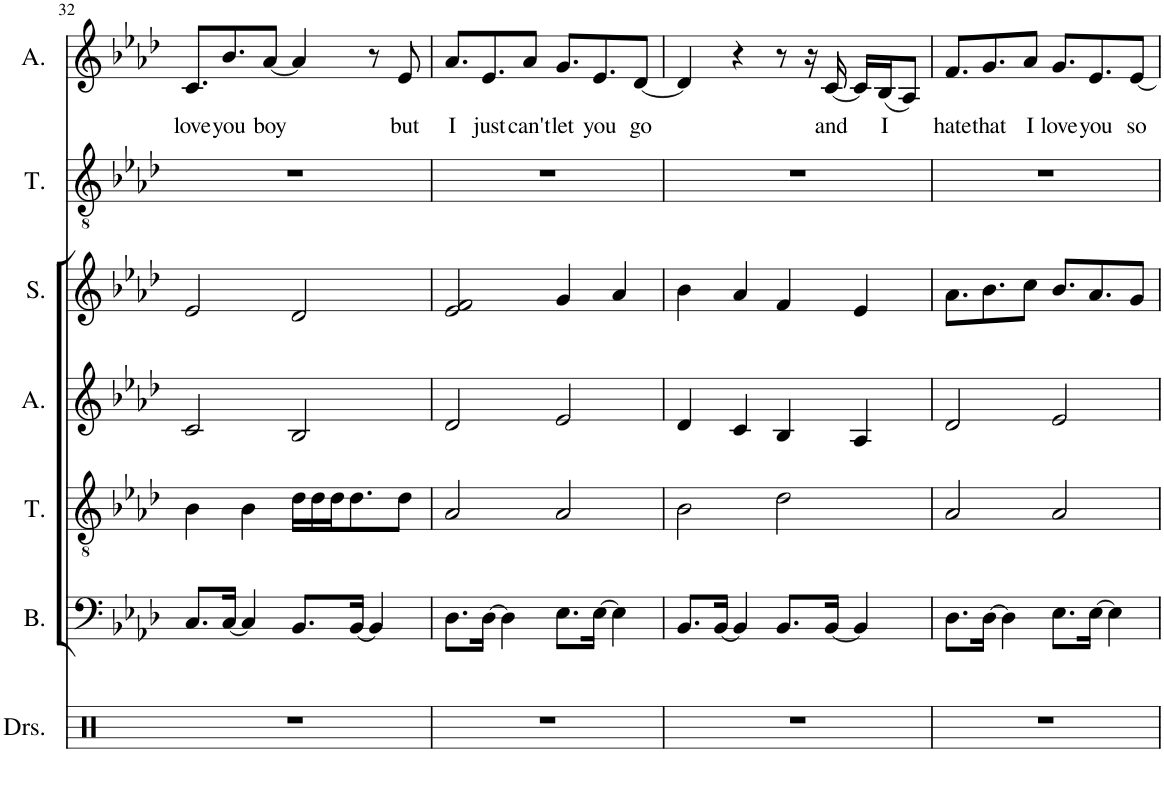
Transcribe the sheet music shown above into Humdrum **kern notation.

**kern	**kern	**kern	**kern	**kern	**kern	**kern	**text
*part7	*part6	*part5	*part4	*part3	*part2	*part1	*part1
*staff7	*staff6	*staff5	*staff4	*staff3	*staff2	*staff1	*staff1
*I"Drumset	*I"Bass	*I"Tenor	*I"Alto	*I"Soprano	*I"Tenor	*I"Alto	*
*I'Drs.	*I'B.	*I'T.	*I'A.	*I'S.	*I'T.	*I'A.	*
!!LO:PB:g=z
*clefX	*clefF4	*clefGv2	*clefG2	*clefG2	*clefGv2	*clefG2	*
*k[]	*k[b-e-a-d-]	*k[b-e-a-d-]	*k[b-e-a-d-]	*k[b-e-a-d-]	*k[b-e-a-d-]	*k[b-e-a-d-]	*
*M4/4	*M4/4	*M4/4	*M4/4	*M4/4	*M4/4	*M4/4	*
=32	=32	=32	=32	=32	=32	=32	=32
!	!	!	!	!	!	!	!LO:LY:b
1r	8.C/L	4B-\	2c/	2e-/	1r	8.c/L	love
!	!	!	!	!	!	!	!LO:LY:b
.	[16C/Jk	.	.	.	.	8.b-/	you
.	4C/]	4B-\	.	.	.	.	.
!	!	!	!	!	!	!	!LO:LY:b
.	.	.	.	.	.	[8a-/J	boy
.	8.BB-/L	16d-\LL	2B-/	2d-/	.	4a-/]	.
.	.	16d-\	.	.	.	.	.
.	.	16d-\J	.	.	.	.	.
.	[16BB-/Jk	8.d-\	.	.	.	.	.
.	4BB-/]	.	.	.	.	8r	.
!	!	!	!	!	!	!	!LO:LY:b
.	.	8d-\J	.	.	.	8e-/	but
=33	=33	=33	=33	=33	=33	=33	=33
!	!	!	!	!	!	!	!LO:LY:b
1r	8.D-\L	2A-/	2d-/	2e-/ 2f/	1r	8.a-/L	I
!	!	!	!	!	!	!	!LO:LY:b
.	[16D-\Jk	.	.	.	.	8.e-/	just
.	4D-\]	.	.	.	.	.	.
!	!	!	!	!	!	!	!LO:LY:b
.	.	.	.	.	.	8a-/J	can't
!	!	!	!	!	!	!	!LO:LY:b
.	8.E-\L	2A-/	2e-/	4g/	.	8.g/L	let
!	!	!	!	!	!	!	!LO:LY:b
.	[16E-\Jk	.	.	.	.	8.e-/	you
.	4E-\]	.	.	4a-/	.	.	.
!	!	!	!	!	!	!	!LO:LY:b
.	.	.	.	.	.	[8d-/J	go
=34	=34	=34	=34	=34	=34	=34	=34
1r	8.BB-/L	2B-\	4d-/	4b-\	1r	4d-/]	.
.	[16BB-/Jk	.	.	.	.	.	.
.	4BB-/]	.	4c/	4a-/	.	4r	.
.	8.BB-/L	2d-\	4B-/	4f/	.	8r	.
.	.	.	.	.	.	16r	.
!	!	!	!	!	!	!	!LO:LY:b
.	[16BB-/Jk	.	.	.	.	[16c/	and
.	4BB-/]	.	4A-/	4e-/	.	16c/LL]	.
!	!	!	!	!	!	!	!LO:LY:b
.	.	.	.	.	.	(16B-/J	I
.	.	.	.	.	.	8A-/J)	.
=35	=35	=35	=35	=35	=35	=35	=35
!	!	!	!	!	!	!	!LO:LY:b
1r	8.D-\L	2A-/	2d-/	8.a-\L	1r	8.f/L	hate
!	!	!	!	!	!	!	!LO:LY:b
.	[16D-\Jk	.	.	8.b-\	.	8.g/	that
.	4D-\]	.	.	.	.	.	.
!	!	!	!	!	!	!	!LO:LY:b
.	.	.	.	8cc\J	.	8a-/J	I
!	!	!	!	!	!	!	!LO:LY:b
.	8.E-\L	2A-/	2e-/	8.b-/L	.	8.g/L	love
!	!	!	!	!	!	!	!LO:LY:b
.	[16E-\Jk	.	.	8.a-/	.	8.e-/	you
.	4E-\]	.	.	.	.	.	.
!	!	!	!	!	!	!	!LO:LY:b
.	.	.	.	8g/J	.	[8e-/J	so
=	=	=	=	=	=	=	=
*-	*-	*-	*-	*-	*-	*-	*-
